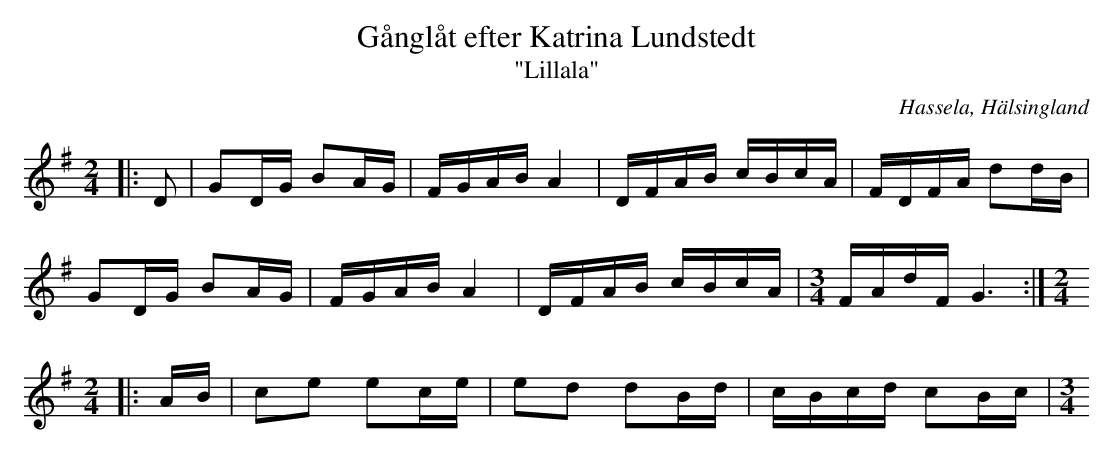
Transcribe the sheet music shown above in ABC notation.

X:1
T:Gånglåt efter Katrina Lundstedt
T:"Lillala"
O:Hassela, Hälsingland
M:2/4
L:1/8
K:G
|: D | GD/G/ BA/G/ | F/G/A/B/ A2 | D/F/A/B/ c/B/c/A/ | F/D/F/A/ dd/B/ |
GD/G/ BA/G/ | F/G/A/B/ A2 | D/F/A/B/ c/B/c/A/ |[M:3/4] F/A/d/F/ G3 :|[M:2/4]
|: A/B/ | ce ec/e/ | ed dB/d/ | c/B/c/d/ cB/c/ |[M:3/4]
